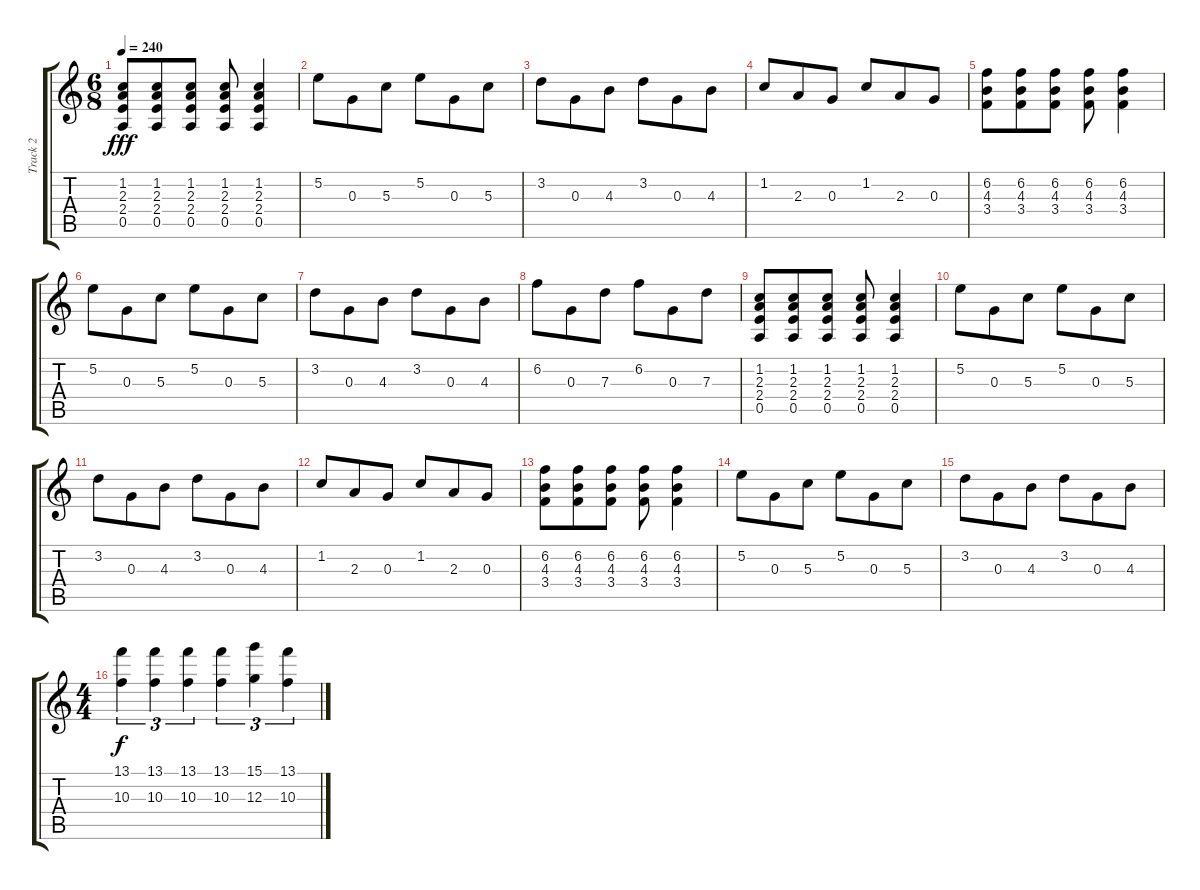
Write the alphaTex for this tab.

\track ("Track 2" "Track 2") {instrument overdrivenguitar}
\staff {score tabs}
\tuning (E4 B3 G3 D3 A2 E2) {hide}
\ts (6 8)
\tempo 240
\clef g2
\ks c
(1.2 2.3 2.4 0.5).8{dy fff} (1.2 2.3 2.4 0.5).8 (1.2 2.3 2.4 0.5).8 (1.2 2.3 2.4 0.5).8 (1.2 2.3 2.4 0.5).4 |
5.2.8 0.3.8 5.3.8 5.2.8 0.3.8 5.3.8 |
3.2.8 0.3.8 4.3.8 3.2.8 0.3.8 4.3.8 |
1.2.8 2.3.8 0.3.8 1.2.8 2.3.8 0.3.8 |
(6.2 4.3 3.4).8 (6.2 4.3 3.4).8 (6.2 4.3 3.4).8 (6.2 4.3 3.4).8 (6.2 4.3 3.4).4 |
5.2.8 0.3.8 5.3.8 5.2.8 0.3.8 5.3.8 |
3.2.8 0.3.8 4.3.8 3.2.8 0.3.8 4.3.8 |
6.2.8 0.3.8 7.3.8 6.2.8 0.3.8 7.3.8 |
(1.2 2.3 2.4 0.5).8 (1.2 2.3 2.4 0.5).8 (1.2 2.3 2.4 0.5).8 (1.2 2.3 2.4 0.5).8 (1.2 2.3 2.4 0.5).4 |
5.2.8 0.3.8 5.3.8 5.2.8 0.3.8 5.3.8 |
3.2.8 0.3.8 4.3.8 3.2.8 0.3.8 4.3.8 |
1.2.8 2.3.8 0.3.8 1.2.8 2.3.8 0.3.8 |
(6.2 4.3 3.4).8 (6.2 4.3 3.4).8 (6.2 4.3 3.4).8 (6.2 4.3 3.4).8 (6.2 4.3 3.4).4 |
5.2.8 0.3.8 5.3.8 5.2.8 0.3.8 5.3.8 |
3.2.8 0.3.8 4.3.8 3.2.8 0.3.8 4.3.8 |
\ts (4 4)
(13.1 10.3).4{tu (3 2) dy f} (13.1 10.3).4{tu (3 2)} (13.1 10.3).4{tu (3 2)} (13.1 10.3).4{tu (3 2)} (15.1 12.3).4{tu (3 2)} (13.1 10.3).4{tu (3 2)}
